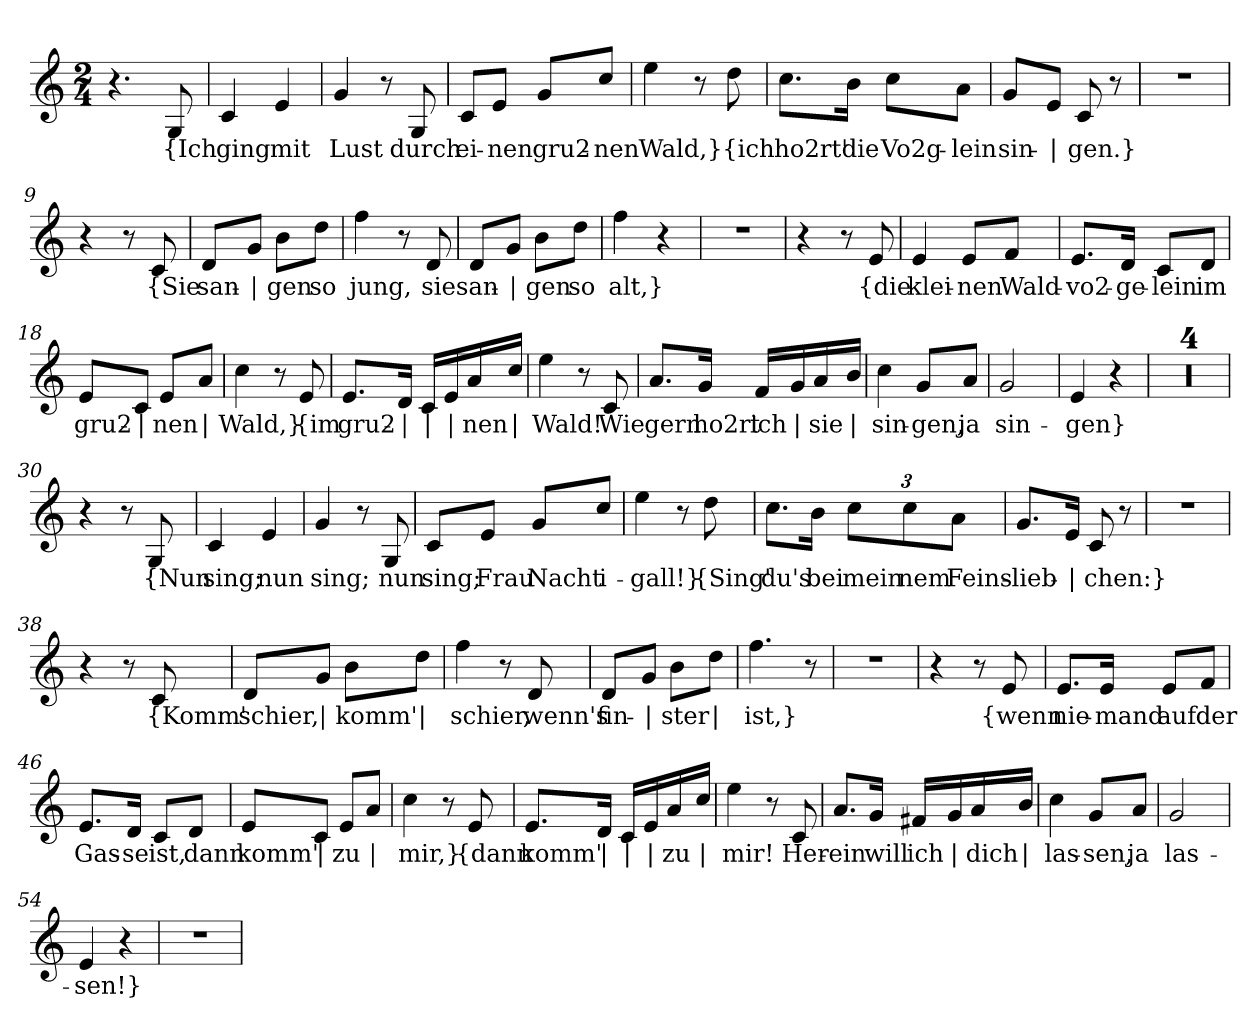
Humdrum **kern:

**kern	**text
*part1	*part1
*staff1	*staff1
*clefG2	*
*k[]	*
*M2/4	*
=1	=1
4.r	.
!	!LO:LY:b
8G/	{Ich
=2	=2
!	!LO:LY:b
4c/	ging
!	!LO:LY:b
4e/	mit
=3	=3
!	!LO:LY:b
4g/	Lust
8r	.
!	!LO:LY:b
8G/	durch
=4	=4
!	!LO:LY:b
8c/L	ei-
!	!LO:LY:b
8e/J	-nen
!	!LO:LY:b
8g/L	gru2-
!	!LO:LY:b
8cc/J	-nen
=5	=5
!	!LO:LY:b
4ee\	Wald,}
8r	.
!	!LO:LY:b
8dd\	{ich
=6	=6
!	!LO:LY:b
8.cc\L	ho2rt'
!	!LO:LY:b
16b\Jk	die
!	!LO:LY:b
8cc\L	Vo2g-
!	!LO:LY:b
8a\J	-lein
=7	=7
!	!LO:LY:b
8g/L	sin-
!	!LO:LY:b
8e/J	|
!	!LO:LY:b
8c/	-gen.}
8r	.
=8	=8
2r	.
!!LO:LB:g=z
=9	=9
4r	.
8r	.
!	!LO:LY:b
8c/	{Sie
=10	=10
!	!LO:LY:b
8d/L	san-
!	!LO:LY:b
8g/J	|
!	!LO:LY:b
8b\L	-gen
!	!LO:LY:b
8dd\J	so
=11	=11
!	!LO:LY:b
4ff\	jung,
8r	.
!	!LO:LY:b
8d/	sie
=12	=12
!	!LO:LY:b
8d/L	san-
!	!LO:LY:b
8g/J	|
!	!LO:LY:b
8b\L	-gen
!	!LO:LY:b
8dd\J	so
=13	=13
!	!LO:LY:b
4ff\	alt,}
4r	.
=14	=14
2r	.
=15	=15
4r	.
8r	.
!	!LO:LY:b
8e/	{die
=16	=16
!	!LO:LY:b
4e/	klei-
!	!LO:LY:b
8e/L	-nen
!	!LO:LY:b
8f/J	Wald-
=17	=17
!	!LO:LY:b
8.e/L	-vo2-
!	!LO:LY:b
16d/Jk	-ge-
!	!LO:LY:b
8c/L	-lein
!	!LO:LY:b
8d/J	im
!!LO:LB:g=z
=18	=18
!	!LO:LY:b
8e/L	gru2-
!	!LO:LY:b
8c/J	|
!	!LO:LY:b
8e/L	-nen
!	!LO:LY:b
8a/J	|
=19	=19
!	!LO:LY:b
4cc\	Wald,}
8r	.
!	!LO:LY:b
8e/	{im
=20	=20
!	!LO:LY:b
8.e/L	gru2-
!	!LO:LY:b
16d/Jk	|
!	!LO:LY:b
16c/LL	|
!	!LO:LY:b
16e/	|
!	!LO:LY:b
16a/	-nen
!	!LO:LY:b
16cc/JJ	|
=21	=21
!	!LO:LY:b
4ee\	Wald!
8r	.
!	!LO:LY:b
8c/	Wie
=22	=22
!	!LO:LY:b
8.a/L	gern
!	!LO:LY:b
16g/Jk	ho2rt
!	!LO:LY:b
16f/LL	ich
!	!LO:LY:b
16g/	|
!	!LO:LY:b
16a/	sie
!	!LO:LY:b
16b/JJ	|
=23	=23
!	!LO:LY:b
4cc\	sin-
!	!LO:LY:b
8g/L	-gen,
!	!LO:LY:b
8a/J	ja
=24	=24
!	!LO:LY:b
2g/	sin-
=25	=25
!	!LO:LY:b
4e/	-gen}
4r	.
!!LO:LB:g=z
=26	=26
2r	.
=27	=27
2r	.
=28	=28
2r	.
=29	=29
2r	.
=30	=30
4r	.
8r	.
!	!LO:LY:b
8G/	{Nun
=31	=31
!	!LO:LY:b
4c/	sing;
!	!LO:LY:b
4e/	nun
=32	=32
!	!LO:LY:b
4g/	sing;
8r	.
!	!LO:LY:b
8G/	nun
=33	=33
!	!LO:LY:b
8c/L	sing;
!	!LO:LY:b
8e/J	Frau
!	!LO:LY:b
8g/L	Nacht
!	!LO:LY:b
8cc/J	i-
=34	=34
!	!LO:LY:b
4ee\	-gall!}
8r	.
!	!LO:LY:b
8dd\	{Sing'
!!LO:LB:g=z
=35	=35
!	!LO:LY:b
8.cc\L	du's
!	!LO:LY:b
16b\Jk	bei
*Xbrackettup	*
!	!LO:LY:b
12cc\L	mein
!	!LO:LY:b
12cc\	nem
!	!LO:LY:b
12a\J	Feins-
=36	=36
!	!LO:LY:b
8.g/L	-lieb-
!	!LO:LY:b
16e/Jk	|
!	!LO:LY:b
8c/	-chen:}
8r	.
=37	=37
2r	.
=38	=38
4r	.
8r	.
!	!LO:LY:b
8c/	{Komm'
=39	=39
!	!LO:LY:b
8d/L	schier,
!	!LO:LY:b
8g/J	|
!	!LO:LY:b
8b\L	komm'
!	!LO:LY:b
8dd\J	|
=40	=40
!	!LO:LY:b
4ff\	schier,
8r	.
!	!LO:LY:b
8d/	wenn's
=41	=41
!	!LO:LY:b
8d/L	fin-
!	!LO:LY:b
8g/J	|
!	!LO:LY:b
8b\L	-ster
!	!LO:LY:b
8dd\J	|
=42	=42
!	!LO:LY:b
4.ff\	ist,}
8r	.
!!LO:LB:g=z
=43	=43
2r	.
=44	=44
4r	.
8r	.
!	!LO:LY:b
8e/	{wenn
=45	=45
!	!LO:LY:b
8.e/L	nie-
!	!LO:LY:b
16e/Jk	-mand
!	!LO:LY:b
8e/L	auf
!	!LO:LY:b
8f/J	der
=46	=46
!	!LO:LY:b
8.e/L	Gas-
!	!LO:LY:b
16d/Jk	-se
!	!LO:LY:b
8c/L	ist,
!	!LO:LY:b
8d/J	dann
=47	=47
!	!LO:LY:b
8e/L	komm'
!	!LO:LY:b
8c/J	|
!	!LO:LY:b
8e/L	zu
!	!LO:LY:b
8a/J	|
=48	=48
!	!LO:LY:b
4cc\	mir,}
8r	.
!	!LO:LY:b
8e/	{dann
=49	=49
!	!LO:LY:b
8.e/L	komm'
!	!LO:LY:b
16d/Jk	|
!	!LO:LY:b
16c/LL	|
!	!LO:LY:b
16e/	|
!	!LO:LY:b
16a/	zu
!	!LO:LY:b
16cc/JJ	|
=50	=50
!	!LO:LY:b
4ee\	mir!
8r	.
!	!LO:LY:b
8c/	Her-
!!LO:LB:g=z
=51	=51
!	!LO:LY:b
8.a/L	-ein
!	!LO:LY:b
16g/Jk	will
!	!LO:LY:b
16f#X/LL	ich
!	!LO:LY:b
16g/	|
!	!LO:LY:b
16a/	dich
!	!LO:LY:b
16b/JJ	|
=52	=52
!	!LO:LY:b
4cc\	las-
!	!LO:LY:b
8g/L	-sen,
!	!LO:LY:b
8a/J	ja
=53	=53
!	!LO:LY:b
2g/	las-
=54	=54
!	!LO:LY:b
4e/	-sen!}
4r	.
=55	=55
2r	.
=	=
*-	*-
